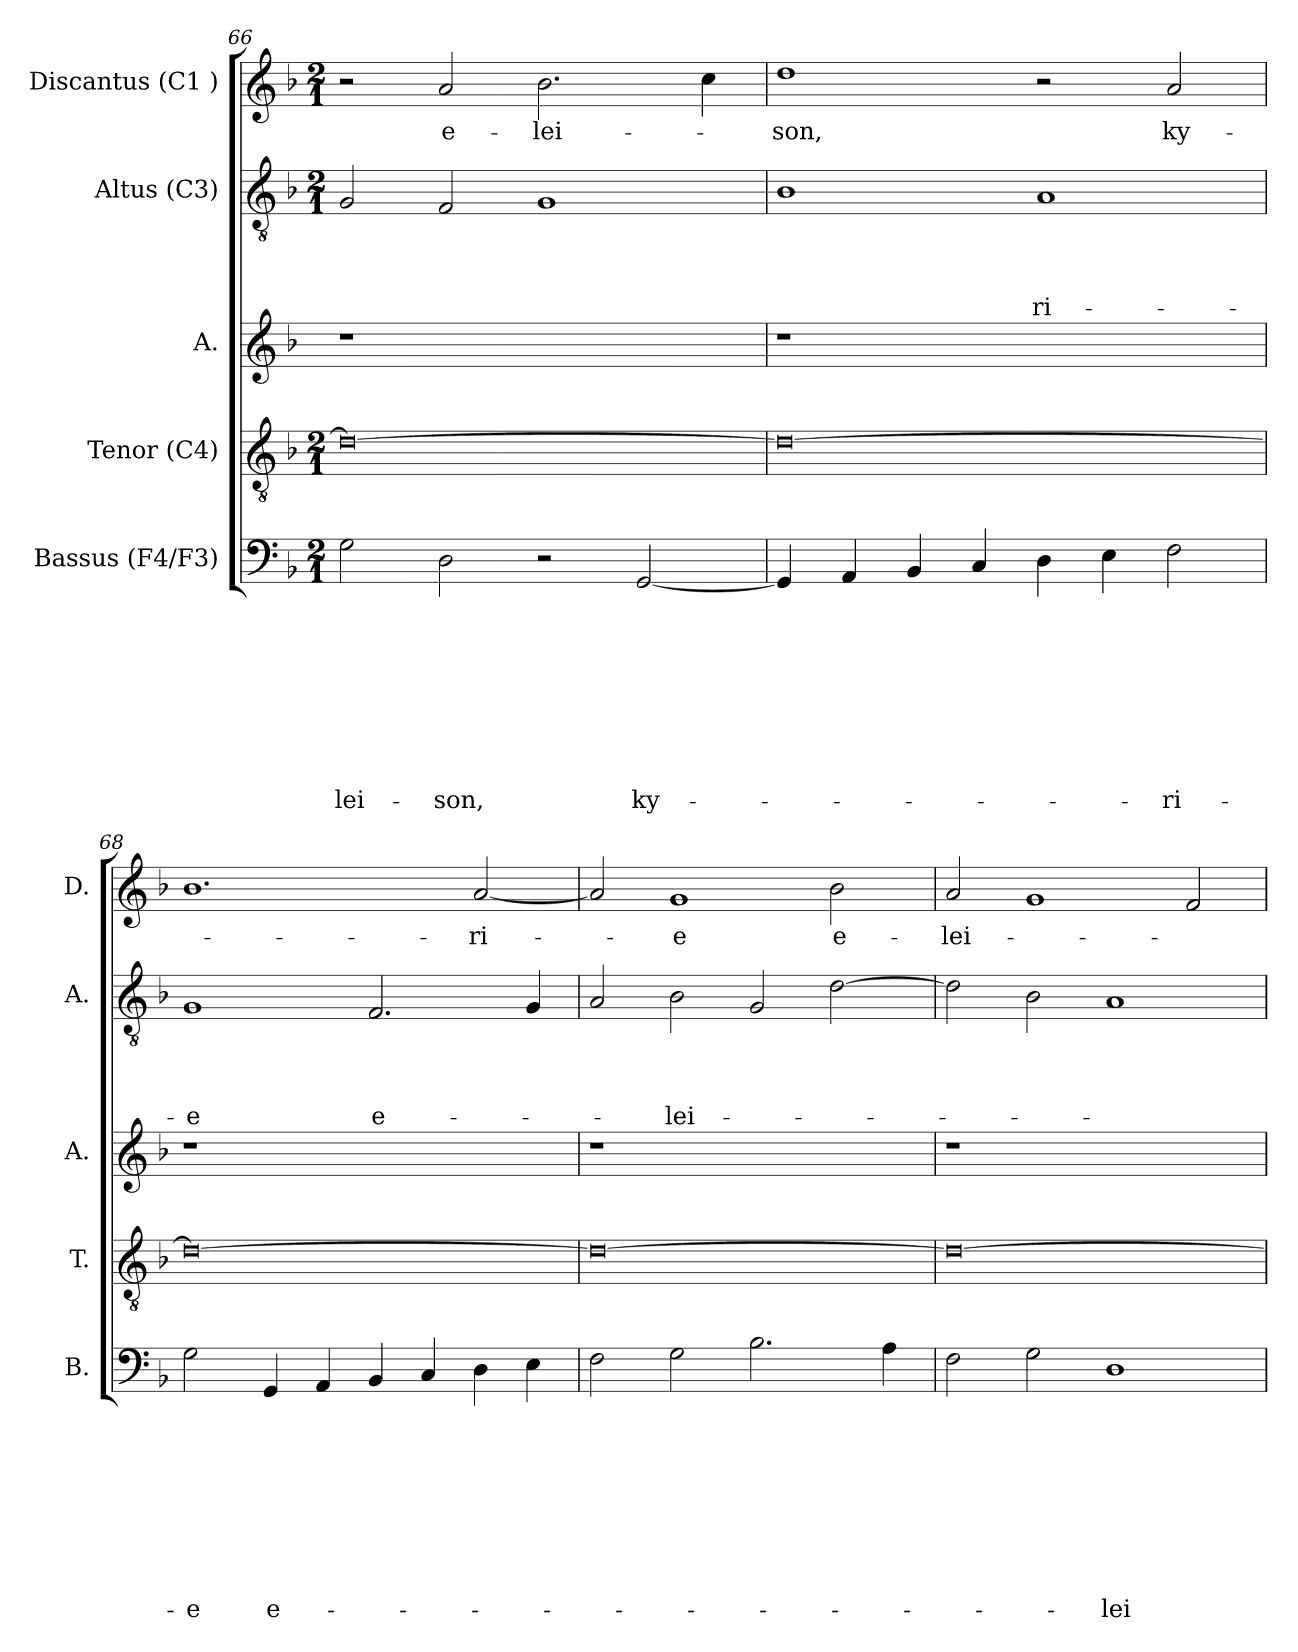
**kern	**text	**text	**text	**text	**text	**text	**text	**text	**text	**kern	**kern	**kern	**text	**text	**text	**text	**kern	**text
*part5	*part5	*part5	*part5	*part5	*part5	*part5	*part5	*part5	*part5	*part4	*part3	*part2	*part2	*part2	*part2	*part2	*part1	*part1
*staff5	*staff5	*staff5	*staff5	*staff5	*staff5	*staff5	*staff5	*staff5	*staff5	*staff4	*staff3	*staff2	*staff2	*staff2	*staff2	*staff2	*staff1	*staff1
*I"Bassus (F4/F3)	*	*	*	*	*	*	*	*	*	*I"Tenor (C4)	*I"A.	*I"Altus (C3)	*	*	*	*	*I"Discantus (C1 )	*
*I'B.	*	*	*	*	*	*	*	*	*	*I'T.	*I'A.	*I'A.	*	*	*	*	*I'D.	*
*clefF4	*	*	*	*	*	*	*	*	*	*clefGv2	*clefG2	*clefGv2	*	*	*	*	*clefG2	*
*k[b-]	*	*	*	*	*	*	*	*	*	*k[b-]	*k[b-]	*k[b-]	*	*	*	*	*k[b-]	*
*F:	*	*	*	*	*	*	*	*	*	*F:	*F:	*F:	*	*	*	*	*F:	*
*M2/1	*	*	*	*	*	*	*	*	*	*M2/1	*	*M2/1	*	*	*	*	*M2/1	*
=66	=66	=66	=66	=66	=66	=66	=66	=66	=66	=66	=66	=66	=66	=66	=66	=66	=66	=66
!	!	!	!	!	!	!	!	!	!LO:LY:b	!	!	!	!	!	!	!	!	!
2G\	.	.	.	.	.	.	.	.	-lei-	0d_	1r	2G/	.	.	.	.	2r	.
!	!	!	!	!	!	!	!	!	!LO:LY:b	!	!	!	!	!	!	!	!	!LO:LY:b
2D\	.	.	.	.	.	.	.	.	-son,	.	.	2F/	.	.	.	.	2a/	e-
!	!	!	!	!	!	!	!	!	!	!	!	!	!	!	!	!	!	!LO:LY:b
2r	.	.	.	.	.	.	.	.	.	.	1ryy	1G	.	.	.	.	2.b-\	-lei-
!	!	!	!	!	!	!	!	!	!LO:LY:b	!	!	!	!	!	!	!	!	!
[<2GG/	.	.	.	.	.	.	.	.	ky-	.	.	.	.	.	.	.	.	.
.	.	.	.	.	.	.	.	.	.	.	.	.	.	.	.	.	4cc\	.
=67	=67	=67	=67	=67	=67	=67	=67	=67	=67	=67	=67	=67	=67	=67	=67	=67	=67	=67
!	!	!	!	!	!	!	!	!	!	!	!	!	!	!	!	!	!	!LO:LY:b
4GG/]	.	.	.	.	.	.	.	.	.	0d_	1r	1B-	.	.	.	.	1dd	-son,
4AA/	.	.	.	.	.	.	.	.	.	.	.	.	.	.	.	.	.	.
4BB-/	.	.	.	.	.	.	.	.	.	.	.	.	.	.	.	.	.	.
4C/	.	.	.	.	.	.	.	.	.	.	.	.	.	.	.	.	.	.
!	!	!	!	!	!	!	!	!	!	!	!	!	!	!	!	!LO:LY:b	!	!
4D\	.	.	.	.	.	.	.	.	.	.	1ryy	1A	.	.	.	-ri-	2r	.
4E\	.	.	.	.	.	.	.	.	.	.	.	.	.	.	.	.	.	.
!	!	!	!	!	!	!	!	!	!LO:LY:b	!	!	!	!	!	!	!	!	!LO:LY:b
2F\	.	.	.	.	.	.	.	.	-ri-	.	.	.	.	.	.	.	2a/	ky-
!!LO:LB:g=z
=68	=68	=68	=68	=68	=68	=68	=68	=68	=68	=68	=68	=68	=68	=68	=68	=68	=68	=68
!	!	!	!	!	!	!	!	!	!LO:LY:b	!	!	!	!	!	!	!LO:LY:b:rj	!	!
2G\	.	.	.	.	.	.	.	.	-e	0d_	1r	1G	.	.	.	-e	1.b-	.
!	!	!	!	!	!	!	!	!	!LO:LY:b:rj	!	!	!	!	!	!	!	!	!
4GG/	.	.	.	.	.	.	.	.	e-	.	.	.	.	.	.	.	.	.
4AA/	.	.	.	.	.	.	.	.	.	.	.	.	.	.	.	.	.	.
!	!	!	!	!	!	!	!	!	!	!	!	!	!	!	!	!LO:LY:b:rj	!	!
4BB-/	.	.	.	.	.	.	.	.	.	.	1ryy	2.F/	.	.	.	e-	.	.
4C/	.	.	.	.	.	.	.	.	.	.	.	.	.	.	.	.	.	.
!	!	!	!	!	!	!	!	!	!	!	!	!	!	!	!	!	!	!LO:LY:b
4D\	.	.	.	.	.	.	.	.	.	.	.	.	.	.	.	.	[<2a/	-ri-
4E\	.	.	.	.	.	.	.	.	.	.	.	4G/	.	.	.	.	.	.
=69	=69	=69	=69	=69	=69	=69	=69	=69	=69	=69	=69	=69	=69	=69	=69	=69	=69	=69
2F\	.	.	.	.	.	.	.	.	.	0d_	1r	2A/	.	.	.	.	2a/]	.
!	!	!	!	!	!	!	!	!	!	!	!	!	!	!	!	!LO:LY:b	!	!LO:LY:b:rj
2G\	.	.	.	.	.	.	.	.	.	.	.	2B-\	.	.	.	-lei-	1g	-e
2.B-\	.	.	.	.	.	.	.	.	.	.	1ryy	2G/	.	.	.	.	.	.
!	!	!	!	!	!	!	!	!	!	!	!	!	!	!	!	!	!	!LO:LY:b
.	.	.	.	.	.	.	.	.	.	.	.	[>2d\	.	.	.	.	2b-\	e-
4A\	.	.	.	.	.	.	.	.	.	.	.	.	.	.	.	.	.	.
=70	=70	=70	=70	=70	=70	=70	=70	=70	=70	=70	=70	=70	=70	=70	=70	=70	=70	=70
!	!	!	!	!	!	!	!	!	!	!	!	!	!	!	!	!	!	!LO:LY:b
2F\	.	.	.	.	.	.	.	.	.	0d_	1r	2d\]	.	.	.	.	2a/	-lei-
2G\	.	.	.	.	.	.	.	.	.	.	.	2B-\	.	.	.	.	1g	.
!	!	!	!	!	!	!	!	!	!LO:LY:b	!	!	!	!	!	!	!	!	!
1D	.	.	.	.	.	.	.	.	-lei-	.	1ryy	1A	.	.	.	.	.	.
.	.	.	.	.	.	.	.	.	.	.	.	.	.	.	.	.	2f/	.
=	=	=	=	=	=	=	=	=	=	=	=	=	=	=	=	=	=	=
*-	*-	*-	*-	*-	*-	*-	*-	*-	*-	*-	*-	*-	*-	*-	*-	*-	*-	*-
